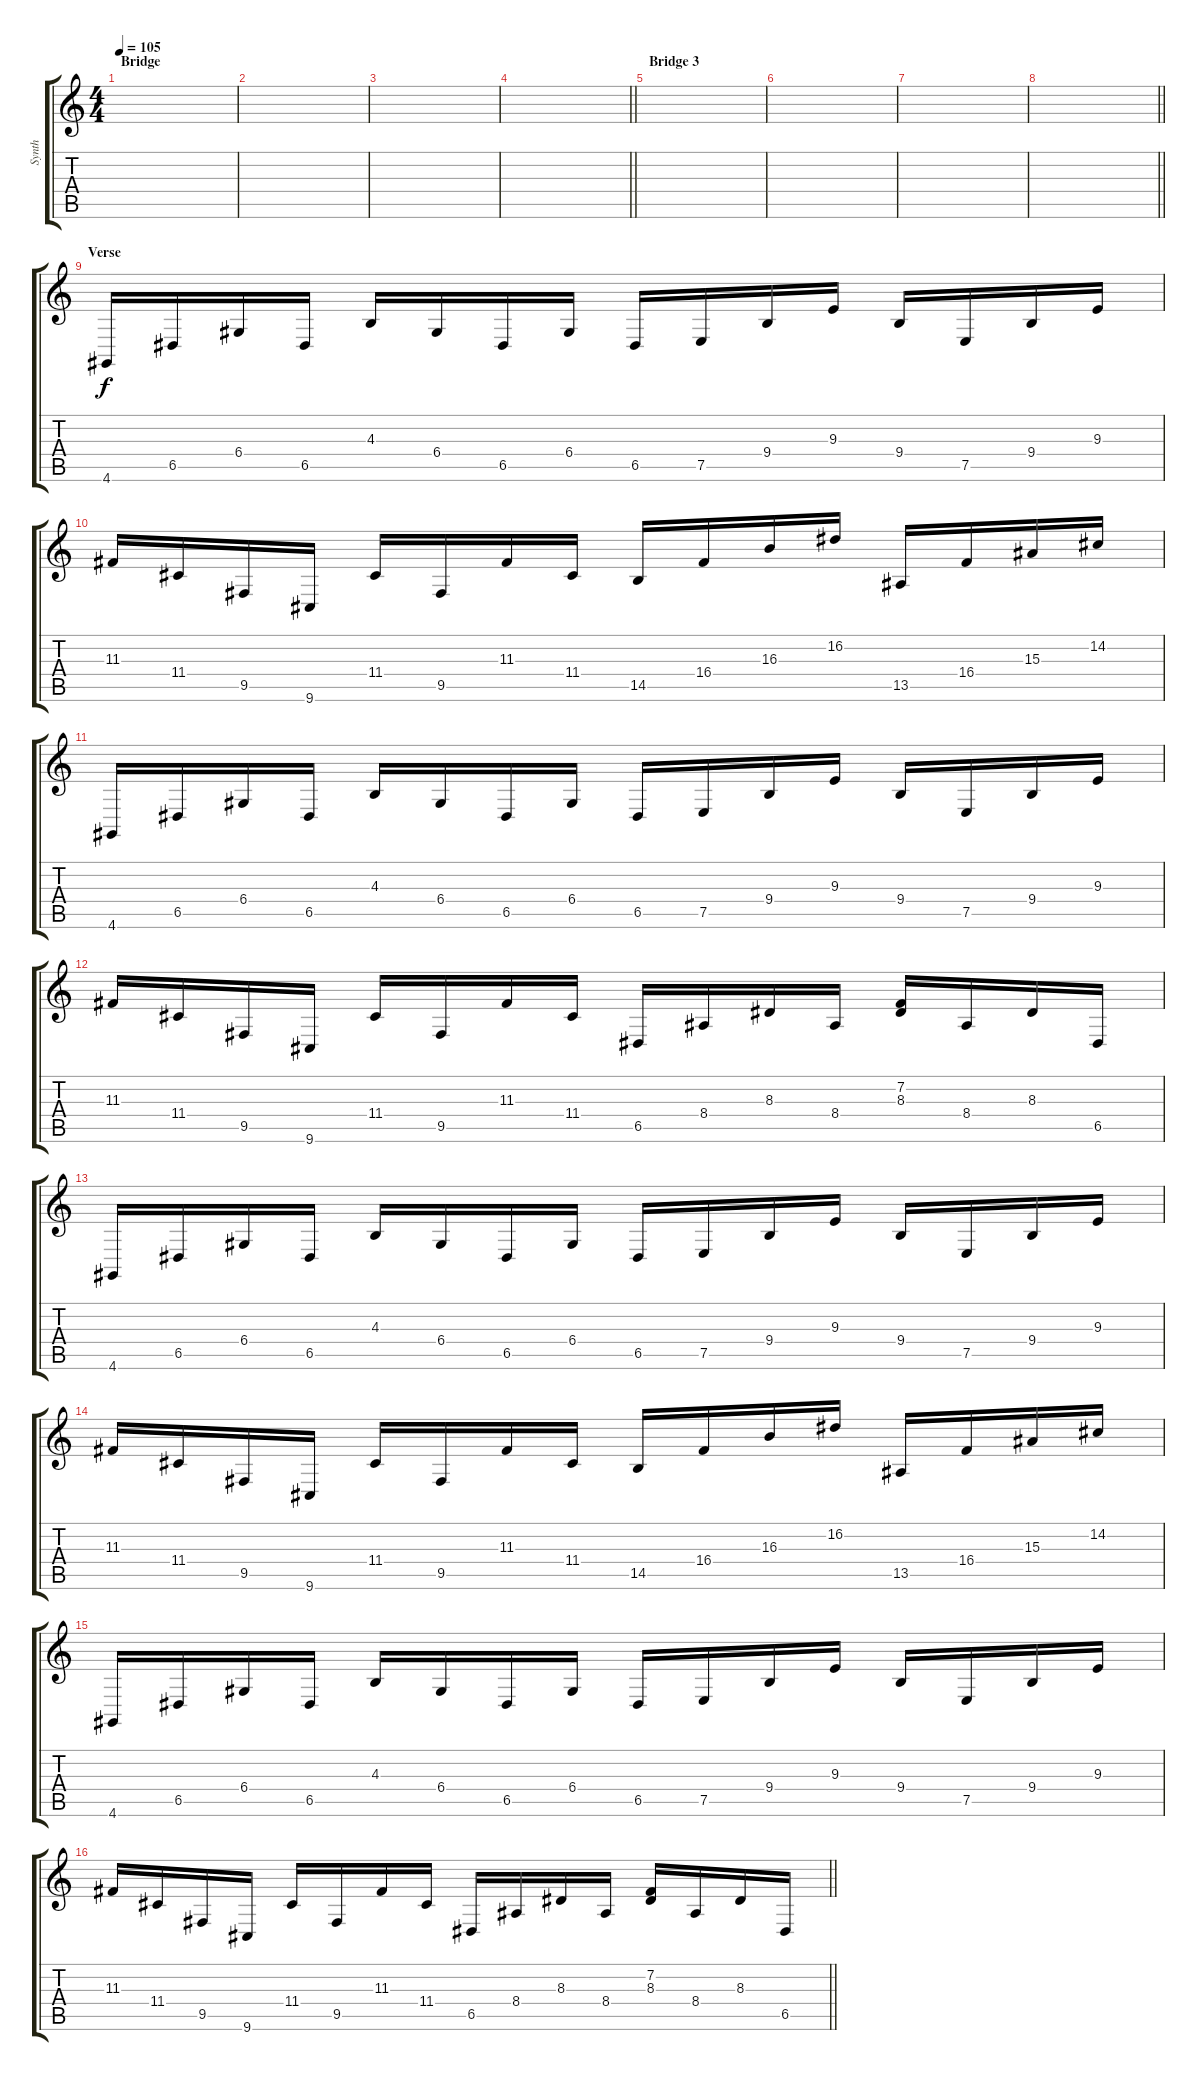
\track ("Synth" "Synth") {instrument accordion}
\staff {score tabs}
\tuning (E0 B3 G3 D3 A2 E2) {hide}
\ts (4 4)
\section ("" "Bridge")
\tempo 105
\clef g2
\ks c
|
|
|
\barLineRight lightlight
|
\section ("" "Bridge 3")
|
|
|
\barLineRight lightlight
|
\section ("" "Verse")
4.6.16{instrument orchestralharp} 6.5.16 6.4.16 6.5.16 4.3.16 6.4.16 6.5.16 6.4.16 6.5.16 7.5.16 9.4.16 9.3.16 9.4.16 7.5.16 9.4.16 9.3.16 |
11.3.16 11.4.16 9.5.16 9.6.16 11.4.16 9.5.16 11.3.16 11.4.16 14.5.16 16.4.16 16.3.16 16.2.16 13.5.16 16.4.16 15.3.16 14.2.16 |
4.6.16 6.5.16 6.4.16 6.5.16 4.3.16 6.4.16 6.5.16 6.4.16 6.5.16 7.5.16 9.4.16 9.3.16 9.4.16 7.5.16 9.4.16 9.3.16 |
11.3.16 11.4.16 9.5.16 9.6.16 11.4.16 9.5.16 11.3.16 11.4.16 6.5.16 8.4.16 8.3.16 8.4.16 (7.2 8.3).16 8.4.16 8.3.16 6.5.16 |
4.6.16 6.5.16 6.4.16 6.5.16 4.3.16 6.4.16 6.5.16 6.4.16 6.5.16 7.5.16 9.4.16 9.3.16 9.4.16 7.5.16 9.4.16 9.3.16 |
11.3.16 11.4.16 9.5.16 9.6.16 11.4.16 9.5.16 11.3.16 11.4.16 14.5.16 16.4.16 16.3.16 16.2.16 13.5.16 16.4.16 15.3.16 14.2.16 |
4.6.16 6.5.16 6.4.16 6.5.16 4.3.16 6.4.16 6.5.16 6.4.16 6.5.16 7.5.16 9.4.16 9.3.16 9.4.16 7.5.16 9.4.16 9.3.16 |
\barLineRight lightlight
11.3.16 11.4.16 9.5.16 9.6.16 11.4.16 9.5.16 11.3.16 11.4.16 6.5.16 8.4.16 8.3.16 8.4.16 (7.2 8.3).16 8.4.16 8.3.16 6.5.16
